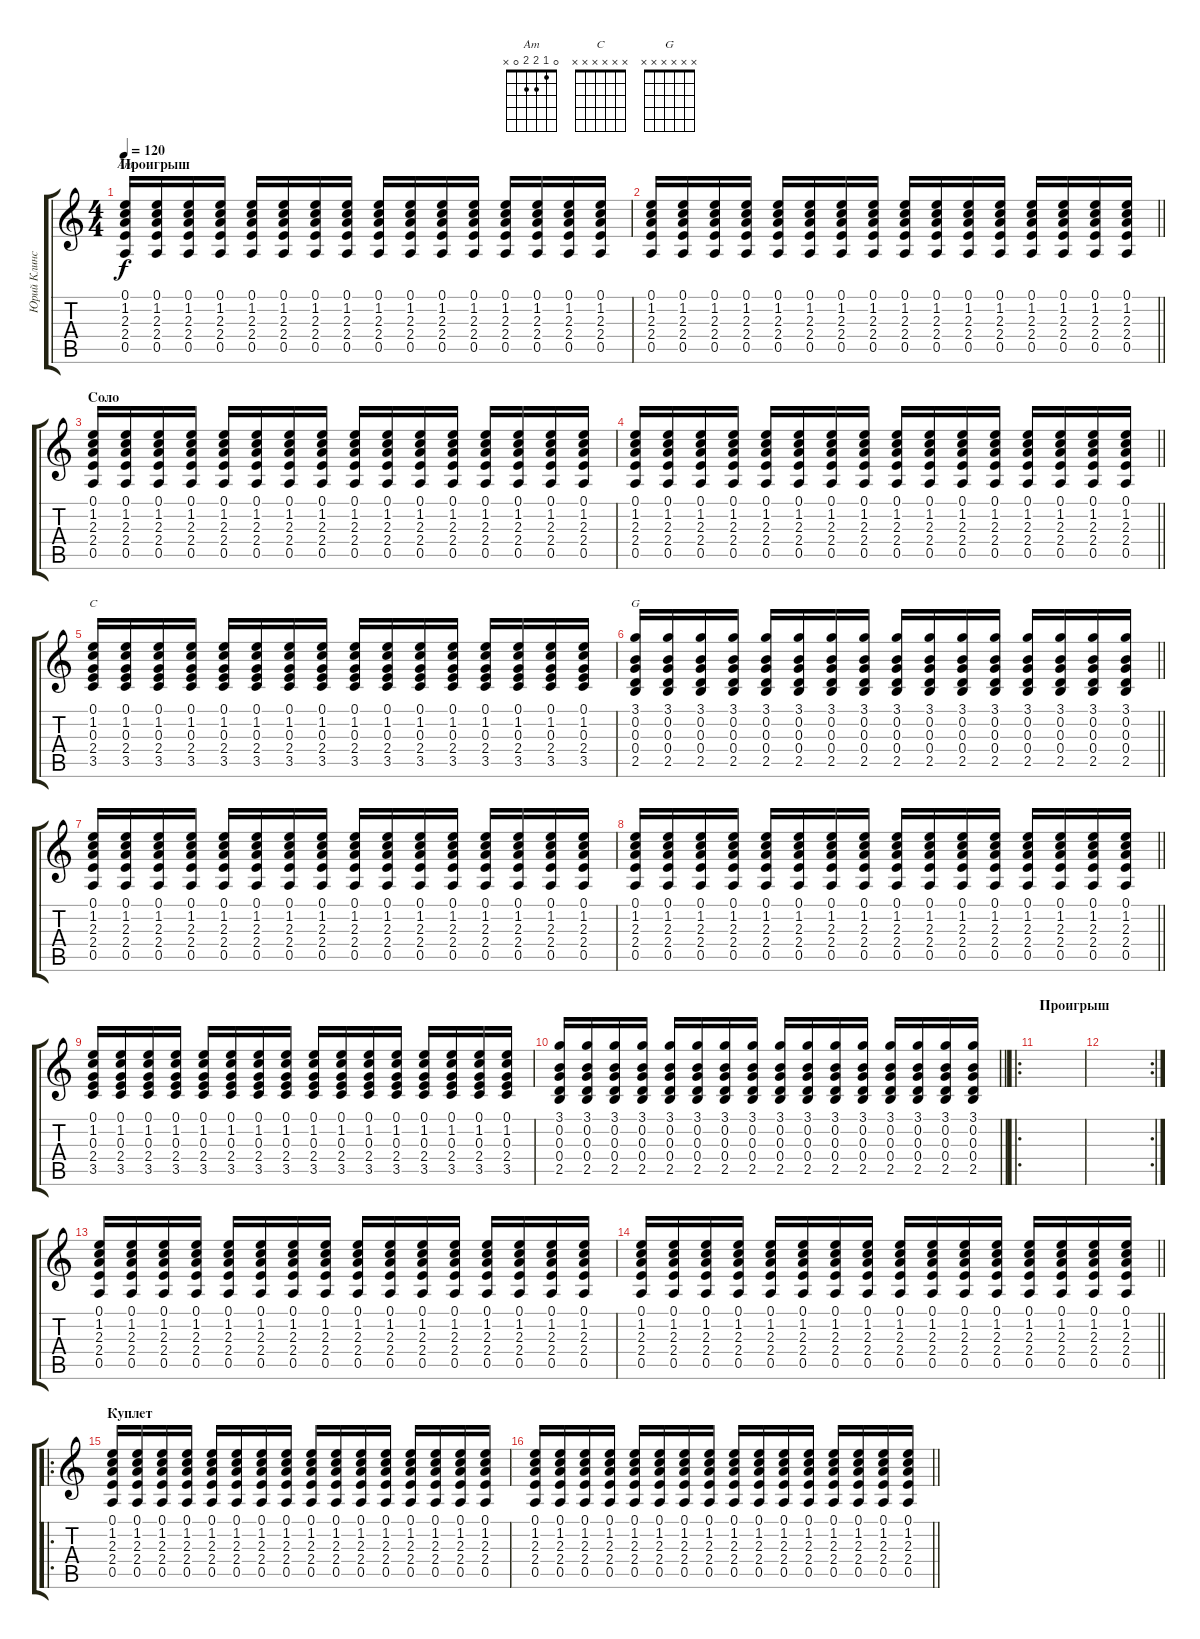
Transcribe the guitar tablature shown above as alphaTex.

\track ("Юрий Клинских" "Юрий Клинс") {instrument acousticguitarsteel}
\staff {score tabs}
\tuning (E4 B3 G3 D3 A2 E2) {hide}
\chord ("Am" 0 1 2 2 0 x)
\chord ("C" x x x x x x)
\chord ("G" x x x x x x)
\ts (4 4)
\section ("" "Проигрыш")
\tempo 120
\clef g2
\ks c
(0.1 1.2 2.3 2.4 0.5).16{ch "Am" dy f} (0.1 1.2 2.3 2.4 0.5).16 (0.1 1.2 2.3 2.4 0.5).16 (0.1 1.2 2.3 2.4 0.5).16 (0.1 1.2 2.3 2.4 0.5).16 (0.1 1.2 2.3 2.4 0.5).16 (0.1 1.2 2.3 2.4 0.5).16 (0.1 1.2 2.3 2.4 0.5).16 (0.1 1.2 2.3 2.4 0.5).16 (0.1 1.2 2.3 2.4 0.5).16 (0.1 1.2 2.3 2.4 0.5).16 (0.1 1.2 2.3 2.4 0.5).16 (0.1 1.2 2.3 2.4 0.5).16 (0.1 1.2 2.3 2.4 0.5).16 (0.1 1.2 2.3 2.4 0.5).16 (0.1 1.2 2.3 2.4 0.5).16 |
\barLineRight lightlight
(0.1 1.2 2.3 2.4 0.5).16 (0.1 1.2 2.3 2.4 0.5).16 (0.1 1.2 2.3 2.4 0.5).16 (0.1 1.2 2.3 2.4 0.5).16 (0.1 1.2 2.3 2.4 0.5).16 (0.1 1.2 2.3 2.4 0.5).16 (0.1 1.2 2.3 2.4 0.5).16 (0.1 1.2 2.3 2.4 0.5).16 (0.1 1.2 2.3 2.4 0.5).16 (0.1 1.2 2.3 2.4 0.5).16 (0.1 1.2 2.3 2.4 0.5).16 (0.1 1.2 2.3 2.4 0.5).16 (0.1 1.2 2.3 2.4 0.5).16 (0.1 1.2 2.3 2.4 0.5).16 (0.1 1.2 2.3 2.4 0.5).16 (0.1 1.2 2.3 2.4 0.5).16 |
\section ("" "Соло")
(0.1 1.2 2.3 2.4 0.5).16 (0.1 1.2 2.3 2.4 0.5).16 (0.1 1.2 2.3 2.4 0.5).16 (0.1 1.2 2.3 2.4 0.5).16 (0.1 1.2 2.3 2.4 0.5).16 (0.1 1.2 2.3 2.4 0.5).16 (0.1 1.2 2.3 2.4 0.5).16 (0.1 1.2 2.3 2.4 0.5).16 (0.1 1.2 2.3 2.4 0.5).16 (0.1 1.2 2.3 2.4 0.5).16 (0.1 1.2 2.3 2.4 0.5).16 (0.1 1.2 2.3 2.4 0.5).16 (0.1 1.2 2.3 2.4 0.5).16 (0.1 1.2 2.3 2.4 0.5).16 (0.1 1.2 2.3 2.4 0.5).16 (0.1 1.2 2.3 2.4 0.5).16 |
\barLineRight lightlight
(0.1 1.2 2.3 2.4 0.5).16 (0.1 1.2 2.3 2.4 0.5).16 (0.1 1.2 2.3 2.4 0.5).16 (0.1 1.2 2.3 2.4 0.5).16 (0.1 1.2 2.3 2.4 0.5).16 (0.1 1.2 2.3 2.4 0.5).16 (0.1 1.2 2.3 2.4 0.5).16 (0.1 1.2 2.3 2.4 0.5).16 (0.1 1.2 2.3 2.4 0.5).16 (0.1 1.2 2.3 2.4 0.5).16 (0.1 1.2 2.3 2.4 0.5).16 (0.1 1.2 2.3 2.4 0.5).16 (0.1 1.2 2.3 2.4 0.5).16 (0.1 1.2 2.3 2.4 0.5).16 (0.1 1.2 2.3 2.4 0.5).16 (0.1 1.2 2.3 2.4 0.5).16 |
(0.1 1.2 0.3 2.4 3.5).16{ch "C"} (0.1 1.2 0.3 2.4 3.5).16 (0.1 1.2 0.3 2.4 3.5).16 (0.1 1.2 0.3 2.4 3.5).16 (0.1 1.2 0.3 2.4 3.5).16 (0.1 1.2 0.3 2.4 3.5).16 (0.1 1.2 0.3 2.4 3.5).16 (0.1 1.2 0.3 2.4 3.5).16 (0.1 1.2 0.3 2.4 3.5).16 (0.1 1.2 0.3 2.4 3.5).16 (0.1 1.2 0.3 2.4 3.5).16 (0.1 1.2 0.3 2.4 3.5).16 (0.1 1.2 0.3 2.4 3.5).16 (0.1 1.2 0.3 2.4 3.5).16 (0.1 1.2 0.3 2.4 3.5).16 (0.1 1.2 0.3 2.4 3.5).16 |
\barLineRight lightlight
(3.1 0.2 0.3 0.4 2.5).16{ch "G"} (3.1 0.2 0.3 0.4 2.5).16 (3.1 0.2 0.3 0.4 2.5).16 (3.1 0.2 0.3 0.4 2.5).16 (3.1 0.2 0.3 0.4 2.5).16 (3.1 0.2 0.3 0.4 2.5).16 (3.1 0.2 0.3 0.4 2.5).16 (3.1 0.2 0.3 0.4 2.5).16 (3.1 0.2 0.3 0.4 2.5).16 (3.1 0.2 0.3 0.4 2.5).16 (3.1 0.2 0.3 0.4 2.5).16 (3.1 0.2 0.3 0.4 2.5).16 (3.1 0.2 0.3 0.4 2.5).16 (3.1 0.2 0.3 0.4 2.5).16 (3.1 0.2 0.3 0.4 2.5).16 (3.1 0.2 0.3 0.4 2.5).16 |
(0.1 1.2 2.3 2.4 0.5).16 (0.1 1.2 2.3 2.4 0.5).16 (0.1 1.2 2.3 2.4 0.5).16 (0.1 1.2 2.3 2.4 0.5).16 (0.1 1.2 2.3 2.4 0.5).16 (0.1 1.2 2.3 2.4 0.5).16 (0.1 1.2 2.3 2.4 0.5).16 (0.1 1.2 2.3 2.4 0.5).16 (0.1 1.2 2.3 2.4 0.5).16 (0.1 1.2 2.3 2.4 0.5).16 (0.1 1.2 2.3 2.4 0.5).16 (0.1 1.2 2.3 2.4 0.5).16 (0.1 1.2 2.3 2.4 0.5).16 (0.1 1.2 2.3 2.4 0.5).16 (0.1 1.2 2.3 2.4 0.5).16 (0.1 1.2 2.3 2.4 0.5).16 |
\barLineRight lightlight
(0.1 1.2 2.3 2.4 0.5).16 (0.1 1.2 2.3 2.4 0.5).16 (0.1 1.2 2.3 2.4 0.5).16 (0.1 1.2 2.3 2.4 0.5).16 (0.1 1.2 2.3 2.4 0.5).16 (0.1 1.2 2.3 2.4 0.5).16 (0.1 1.2 2.3 2.4 0.5).16 (0.1 1.2 2.3 2.4 0.5).16 (0.1 1.2 2.3 2.4 0.5).16 (0.1 1.2 2.3 2.4 0.5).16 (0.1 1.2 2.3 2.4 0.5).16 (0.1 1.2 2.3 2.4 0.5).16 (0.1 1.2 2.3 2.4 0.5).16 (0.1 1.2 2.3 2.4 0.5).16 (0.1 1.2 2.3 2.4 0.5).16 (0.1 1.2 2.3 2.4 0.5).16 |
(0.1 1.2 0.3 2.4 3.5).16 (0.1 1.2 0.3 2.4 3.5).16 (0.1 1.2 0.3 2.4 3.5).16 (0.1 1.2 0.3 2.4 3.5).16 (0.1 1.2 0.3 2.4 3.5).16 (0.1 1.2 0.3 2.4 3.5).16 (0.1 1.2 0.3 2.4 3.5).16 (0.1 1.2 0.3 2.4 3.5).16 (0.1 1.2 0.3 2.4 3.5).16 (0.1 1.2 0.3 2.4 3.5).16 (0.1 1.2 0.3 2.4 3.5).16 (0.1 1.2 0.3 2.4 3.5).16 (0.1 1.2 0.3 2.4 3.5).16 (0.1 1.2 0.3 2.4 3.5).16 (0.1 1.2 0.3 2.4 3.5).16 (0.1 1.2 0.3 2.4 3.5).16 |
\barLineRight lightlight
(3.1 0.2 0.3 0.4 2.5).16 (3.1 0.2 0.3 0.4 2.5).16 (3.1 0.2 0.3 0.4 2.5).16 (3.1 0.2 0.3 0.4 2.5).16 (3.1 0.2 0.3 0.4 2.5).16 (3.1 0.2 0.3 0.4 2.5).16 (3.1 0.2 0.3 0.4 2.5).16 (3.1 0.2 0.3 0.4 2.5).16 (3.1 0.2 0.3 0.4 2.5).16 (3.1 0.2 0.3 0.4 2.5).16 (3.1 0.2 0.3 0.4 2.5).16 (3.1 0.2 0.3 0.4 2.5).16 (3.1 0.2 0.3 0.4 2.5).16 (3.1 0.2 0.3 0.4 2.5).16 (3.1 0.2 0.3 0.4 2.5).16 (3.1 0.2 0.3 0.4 2.5).16 |
\ro
\section ("" "Проигрыш")
|
\rc 2
|
(0.1 1.2 2.3 2.4 0.5).16 (0.1 1.2 2.3 2.4 0.5).16 (0.1 1.2 2.3 2.4 0.5).16 (0.1 1.2 2.3 2.4 0.5).16 (0.1 1.2 2.3 2.4 0.5).16 (0.1 1.2 2.3 2.4 0.5).16 (0.1 1.2 2.3 2.4 0.5).16 (0.1 1.2 2.3 2.4 0.5).16 (0.1 1.2 2.3 2.4 0.5).16 (0.1 1.2 2.3 2.4 0.5).16 (0.1 1.2 2.3 2.4 0.5).16 (0.1 1.2 2.3 2.4 0.5).16 (0.1 1.2 2.3 2.4 0.5).16 (0.1 1.2 2.3 2.4 0.5).16 (0.1 1.2 2.3 2.4 0.5).16 (0.1 1.2 2.3 2.4 0.5).16 |
\barLineRight lightlight
(0.1 1.2 2.3 2.4 0.5).16 (0.1 1.2 2.3 2.4 0.5).16 (0.1 1.2 2.3 2.4 0.5).16 (0.1 1.2 2.3 2.4 0.5).16 (0.1 1.2 2.3 2.4 0.5).16 (0.1 1.2 2.3 2.4 0.5).16 (0.1 1.2 2.3 2.4 0.5).16 (0.1 1.2 2.3 2.4 0.5).16 (0.1 1.2 2.3 2.4 0.5).16 (0.1 1.2 2.3 2.4 0.5).16 (0.1 1.2 2.3 2.4 0.5).16 (0.1 1.2 2.3 2.4 0.5).16 (0.1 1.2 2.3 2.4 0.5).16 (0.1 1.2 2.3 2.4 0.5).16 (0.1 1.2 2.3 2.4 0.5).16 (0.1 1.2 2.3 2.4 0.5).16 |
\ro
\section ("" "Куплет")
(0.1 1.2 2.3 2.4 0.5).16 (0.1 1.2 2.3 2.4 0.5).16 (0.1 1.2 2.3 2.4 0.5).16 (0.1 1.2 2.3 2.4 0.5).16 (0.1 1.2 2.3 2.4 0.5).16 (0.1 1.2 2.3 2.4 0.5).16 (0.1 1.2 2.3 2.4 0.5).16 (0.1 1.2 2.3 2.4 0.5).16 (0.1 1.2 2.3 2.4 0.5).16 (0.1 1.2 2.3 2.4 0.5).16 (0.1 1.2 2.3 2.4 0.5).16 (0.1 1.2 2.3 2.4 0.5).16 (0.1 1.2 2.3 2.4 0.5).16 (0.1 1.2 2.3 2.4 0.5).16 (0.1 1.2 2.3 2.4 0.5).16 (0.1 1.2 2.3 2.4 0.5).16 |
\barLineRight lightlight
(0.1 1.2 2.3 2.4 0.5).16 (0.1 1.2 2.3 2.4 0.5).16 (0.1 1.2 2.3 2.4 0.5).16 (0.1 1.2 2.3 2.4 0.5).16 (0.1 1.2 2.3 2.4 0.5).16 (0.1 1.2 2.3 2.4 0.5).16 (0.1 1.2 2.3 2.4 0.5).16 (0.1 1.2 2.3 2.4 0.5).16 (0.1 1.2 2.3 2.4 0.5).16 (0.1 1.2 2.3 2.4 0.5).16 (0.1 1.2 2.3 2.4 0.5).16 (0.1 1.2 2.3 2.4 0.5).16 (0.1 1.2 2.3 2.4 0.5).16 (0.1 1.2 2.3 2.4 0.5).16 (0.1 1.2 2.3 2.4 0.5).16 (0.1 1.2 2.3 2.4 0.5).16
